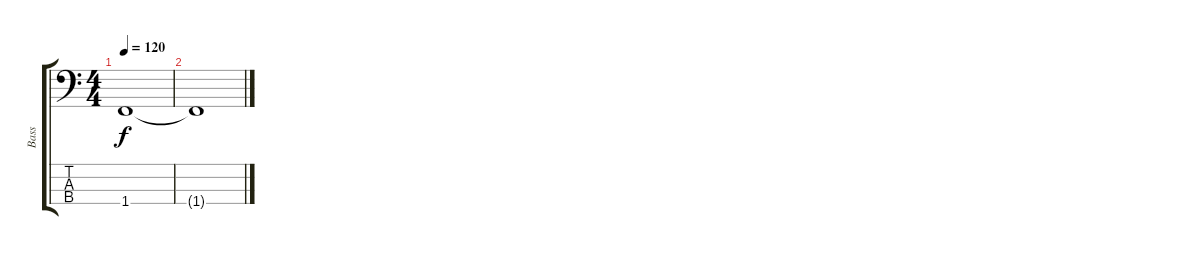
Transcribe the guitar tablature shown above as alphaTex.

\track ("Bass" "Bass") {instrument electricbassfinger}
\staff {score tabs}
\tuning (G2 D2 A1 E1) {hide}
\ts (4 4)
\tempo 120
\clef f4
\ks c
1.4{t}.1{dy f} |
1.4{t}.1
